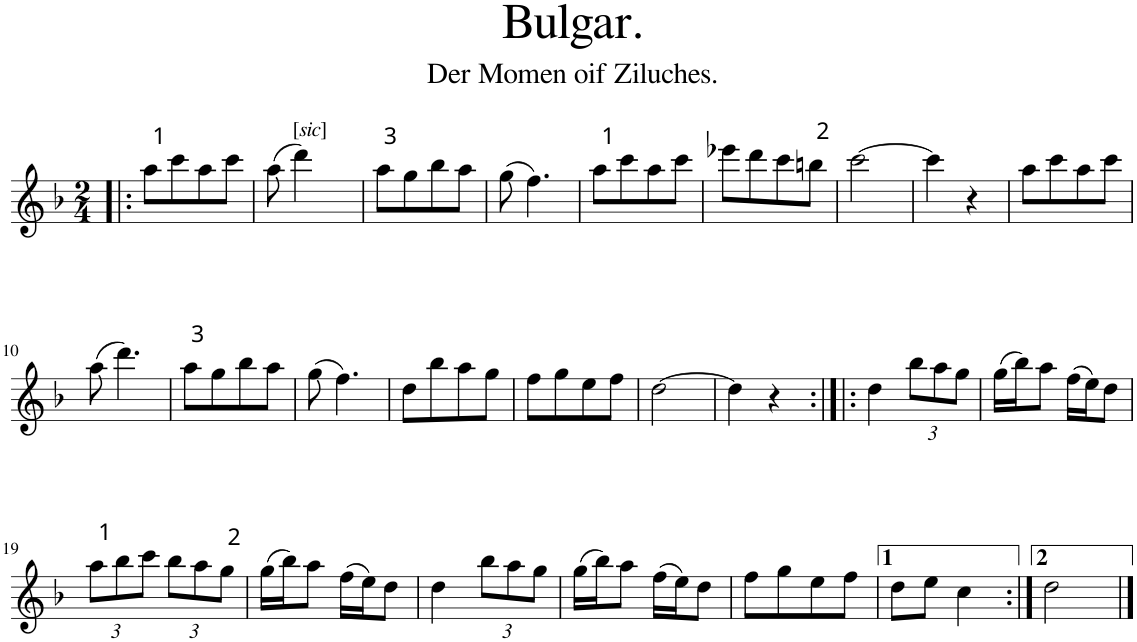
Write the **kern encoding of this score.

**kern
*part1
*staff1
*I"Piano
*I'Pno.
*clefG2
*k[b-]
*d:
*M2/4
=1!|:
8aa\L
8ccc\
8aa\
8ccc\J
=2
(8aa\
!LO:TX:a:t=[
!LO:TX:a:i:t=sic
!LO:TX:a:t=]
4ddd\)
8ryy
=3
8aa\L
8gg\
8bb-\
8aa\J
=4
(8gg\
4.ff\)
=5
8aa\L
8ccc\
8aa\
8ccc\J
=6
8eee-X\L
8ddd\
8ccc\
8bbn\J
=7
[2ccc\
=8
4ccc\]
4r
=9
8aa\L
8ccc\
8aa\
8ccc\J
!!LO:LB:g=z
=10
(8aa\
4.ddd\)
=11
8aa\L
8gg\
8bb-\
8aa\J
=12
(8gg\
4.ff\)
=13
8dd\L
8bb-\
8aa\
8gg\J
=14
8ff\L
8gg\
8ee\
8ff\J
=15
[2dd\
=16
4dd\]
4r
=17:|!|:
4dd\
*Xbrackettup
12bb-\L
12aa\
12gg\J
=18
(16gg\LL
16bb-\J)
8aa\J
(16ff\LL
16ee\J)
8dd\J
!!LO:LB:g=z
=19
12aa\L
12bb-\
12ccc\J
12bb-\L
12aa\
12gg\J
=20
(16gg\LL
16bb-\J)
8aa\J
(16ff\LL
16ee\J)
8dd\J
=21
4dd\
12bb-\L
12aa\
12gg\J
=22
(16gg\LL
16bb-\J)
8aa\J
(16ff\LL
16ee\J)
8dd\J
=23
8ff\L
8gg\
8ee\
8ff\J
=24
8dd\L
8ee\J
4cc\
=25:|!
2dd\
==
*-
